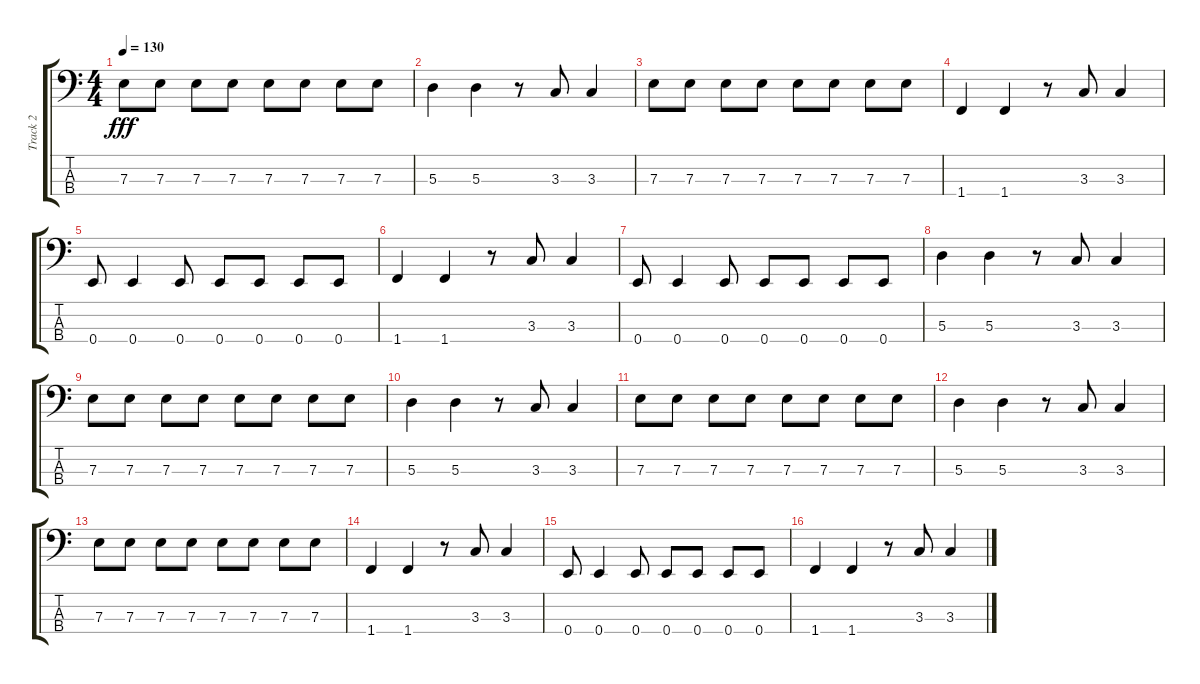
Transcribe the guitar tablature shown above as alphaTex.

\track ("Track 2" "Track 2") {instrument electricbassfinger}
\staff {score tabs}
\tuning (G2 D2 A1 E1) {hide}
\ts (4 4)
\tempo 130
\clef f4
\ks c
7.3.8{dy fff} 7.3.8 7.3.8 7.3.8 7.3.8 7.3.8 7.3.8 7.3.8 |
5.3.4 5.3.4 r.8 3.3.8 3.3.4 |
7.3.8 7.3.8 7.3.8 7.3.8 7.3.8 7.3.8 7.3.8 7.3.8 |
1.4.4 1.4.4 r.8 3.3.8 3.3.4 |
0.4.8 0.4.4 0.4.8 0.4.8 0.4.8 0.4.8 0.4.8 |
1.4.4 1.4.4 r.8 3.3.8 3.3.4 |
0.4.8 0.4.4 0.4.8 0.4.8 0.4.8 0.4.8 0.4.8 |
5.3.4 5.3.4 r.8 3.3.8 3.3.4 |
7.3.8 7.3.8 7.3.8 7.3.8 7.3.8 7.3.8 7.3.8 7.3.8 |
5.3.4 5.3.4 r.8 3.3.8 3.3.4 |
7.3.8 7.3.8 7.3.8 7.3.8 7.3.8 7.3.8 7.3.8 7.3.8 |
5.3.4 5.3.4 r.8 3.3.8 3.3.4 |
7.3.8 7.3.8 7.3.8 7.3.8 7.3.8 7.3.8 7.3.8 7.3.8 |
1.4.4 1.4.4 r.8 3.3.8 3.3.4 |
0.4.8 0.4.4 0.4.8 0.4.8 0.4.8 0.4.8 0.4.8 |
1.4.4 1.4.4 r.8 3.3.8 3.3.4
